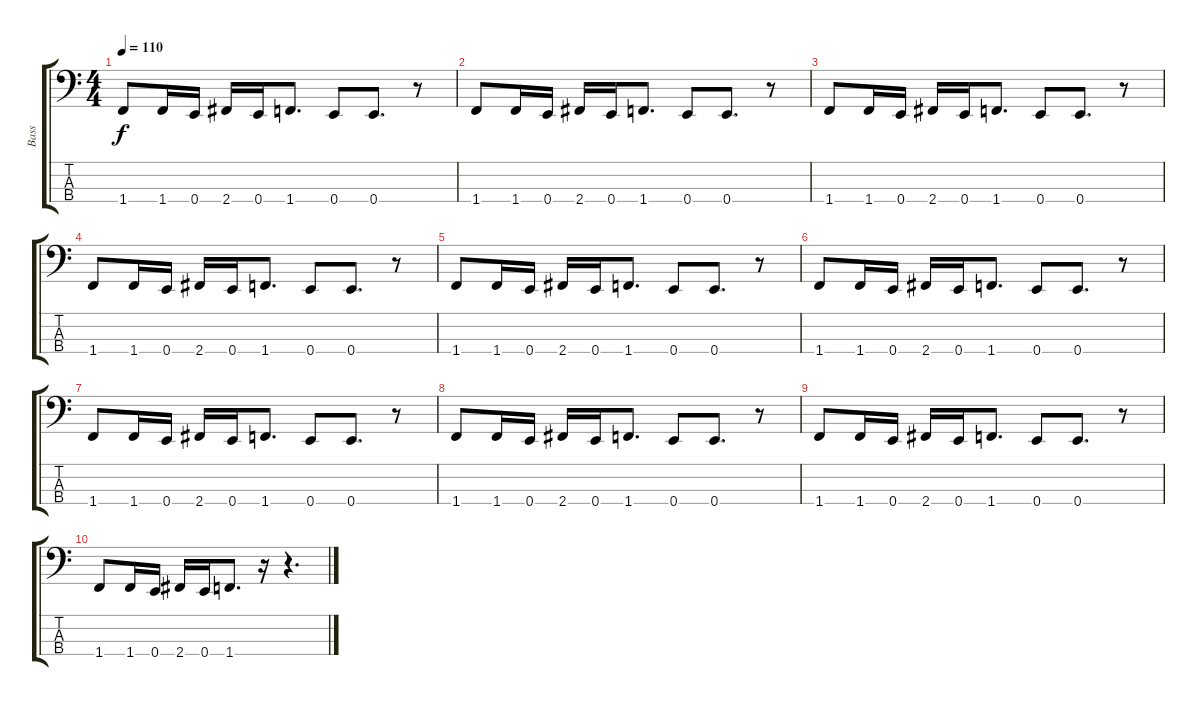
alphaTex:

\track ("Bass" "Bass") {instrument electricbassfinger}
\staff {score tabs}
\tuning (G2 D2 A1 E1) {hide}
\ts (4 4)
\tempo 110
\clef f4
\ks c
1.4.8{dy f} 1.4.16 0.4.16 2.4.16 0.4.16 1.4.8{d} 0.4.8 0.4.8{d} r.8 |
1.4.8 1.4.16 0.4.16 2.4.16 0.4.16 1.4.8{d} 0.4.8 0.4.8{d} r.8 |
1.4.8 1.4.16 0.4.16 2.4.16 0.4.16 1.4.8{d} 0.4.8 0.4.8{d} r.8 |
1.4.8 1.4.16 0.4.16 2.4.16 0.4.16 1.4.8{d} 0.4.8 0.4.8{d} r.8 |
1.4.8 1.4.16 0.4.16 2.4.16 0.4.16 1.4.8{d} 0.4.8 0.4.8{d} r.8 |
1.4.8 1.4.16 0.4.16 2.4.16 0.4.16 1.4.8{d} 0.4.8 0.4.8{d} r.8 |
1.4.8 1.4.16 0.4.16 2.4.16 0.4.16 1.4.8{d} 0.4.8 0.4.8{d} r.8 |
1.4.8 1.4.16 0.4.16 2.4.16 0.4.16 1.4.8{d} 0.4.8 0.4.8{d} r.8 |
1.4.8 1.4.16 0.4.16 2.4.16 0.4.16 1.4.8{d} 0.4.8 0.4.8{d} r.8 |
1.4.8 1.4.16 0.4.16 2.4.16 0.4.16 1.4.8{d} r.16 r.4{d}
